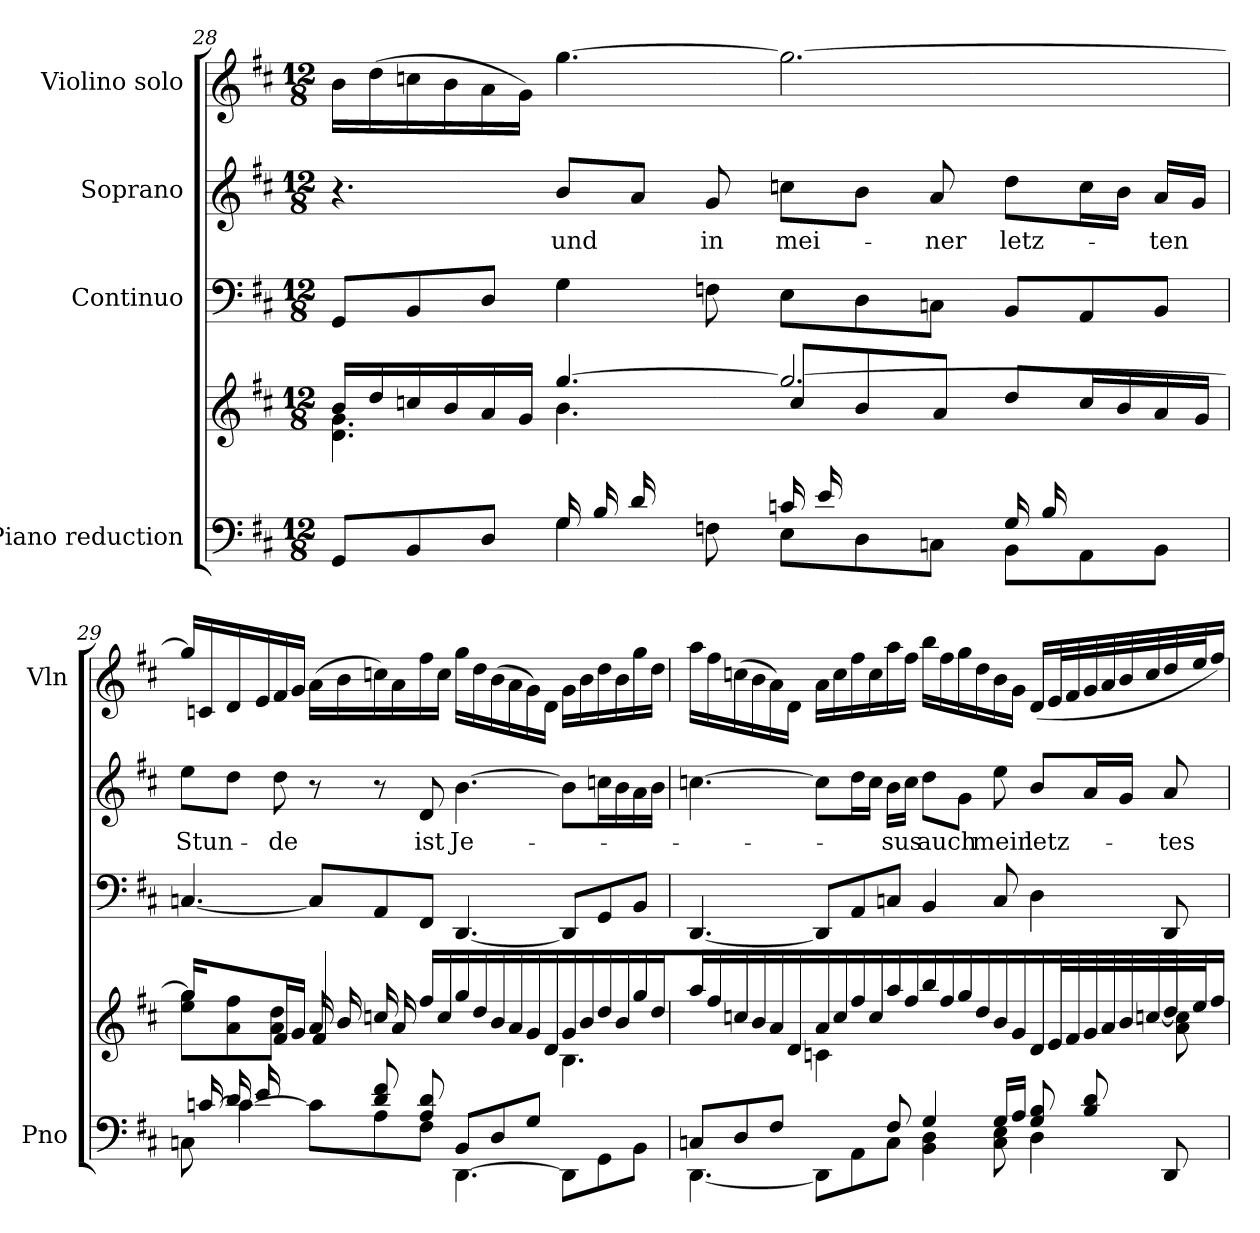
**kern	**kern	**kern	**kern	**text	**kern
*part4	*part4	*part3	*part2	*part2	*part1
*staff5	*staff4	*staff3	*staff2	*staff2	*staff1
*I"Piano reduction	*	*I"Continuo	*I"Soprano	*	*I"Violino solo
*I'Pno	*	*	*	*	*I'Vln
*clefF4	*clefG2	*clefF4	*clefG2	*	*clefG2
*k[f#c#]	*k[f#c#]	*k[f#c#]	*k[f#c#]	*	*k[f#c#]
*M12/8	*M12/8	*M12/8	*M12/8	*	*M12/8
=28	=28	=28	=28	=28	=28
*^	*^	*	*	*	*
*	*	*	*^	*	*	*	*
4.ryy	8GG/L	16b/LL	4.ryy	4.d\ 4.g\	8GG/L	4.r	.	16b\LL
.	.	16dd/	.	.	.	.	.	(>16dd\
.	8BB/	16ccn/	.	.	8BB/	.	.	16ccn\
.	.	16b/	.	.	.	.	.	16b\
.	8D/J	16a/	.	.	8D/J	.	.	16a\
.	.	16g/JJ	.	.	.	.	.	16g\JJ)
!	!	!	!	!	!	!	!LO:LY:b	!
16G/LL	4G\	[4.gg/	8.ryy	4.b\	4G\	8b/L	und	[4.gg\
16B/	.	.	.	.	.	.	.	.
16d/	.	.	.	.	.	8a/J	.	.
8.ryy	.	.	16g\	.	.	.	.	.
!	!	!	!	!	!	!	!LO:LY:b	!
.	8Fn\	.	16b\	.	8Fn\	8g/	in	.
.	.	.	16dd\JJ	.	.	.	.	.
!	!	!	!	!	!	!	!LO:LY:b	!
16cn/LL	8E\L	2.gg/_	8ryy	8cc/L	8E\L	8ccn\L	mei-	2.gg\_
16e/	.	.	.	.	.	.	.	.
4ryy	8D\	.	16g\	8b/	8D\	8b\J	.	.
.	.	.	16b\	.	.	.	.	.
!	!	!	!	!	!	!	!LO:LY:b	!
.	8Cn\J	.	16dd\	8a/J	8Cn\J	8a/	-ner	.
.	.	.	16ff#\JJ	.	.	.	.	.
!	!	!	!	!	!	!	!LO:LY:b	!
16G/LL	8BB\L	.	8ryy	8dd/L	8BB/L	8dd\L	letz-	.
16B/	.	.	.	.	.	.	.	.
4ryy	8AA\	.	16d\	16cc/L	8AA/	16cc\L	.	.
.	.	.	16f#\	16b/	.	16b\JJ	.	.
!	!	!	!	!	!	!	!LO:LY:b	!
.	8BB\J	.	16a\	16a/	8BB/J	16a/LL	-ten	.
.	.	.	16dd\JJ	16g/JJ	.	16g/JJ	.	.
!!LO:LB:g=z
=29	=29	=29	=29	=29	=29	=29	=29	=29
*	*^	*	*	*	*	*	*	*
!	!	!	!	!	!	!	!	!LO:LY:b	!
*	*	*	*	*v	*v	*	*	*	*
16ryy	2ryy	8Cn\	16gg/LL]	8ee\ 8gg\L	[4.Cn/	8ee\L	Stun-	16gg/LL]
[16cn/	.	.	8.ryy	.	.	.	.	16cn/
16d/	.	4c\_	.	8a\ 8ff#\	.	8dd\J	.	16d/
16e/	.	.	.	.	.	.	.	16e/
!	!	!	!	!	!	!	!LO:LY:b	!
1ryy	.	.	16f#/	8a\ 8dd\J	.	8dd\	-de	16f#/
.	.	.	16g/JJ	.	.	.	.	16g/JJ
.	.	8c\L]	16a/LL	8f#\L	8C/L]	8r	.	(>16a\LL
.	.	.	16b/	.	.	.	.	16b\
.	8d/ 8f#/	8A\	16ccn/	8ryy	8AA/	8r	.	16ccn\)
.	.	.	16a/	.	.	.	.	16a\
*	*	*	*v	*v	*	*	*	*
!	!	!	!	!	!	!LO:LY:b	!
.	8A/ 8d/J	8F#\J	16ff#/	8FF#/J	8d/	ist	16ff#\
.	.	.	16cc/JJ	.	.	.	16cc\JJ
!	!	!	!	!	!	!LO:LY:b	!
.	8BB/L	[4.DD\	16gg/LL	[4.DD/	[4.b\	Je-	16gg\LL
.	.	.	16dd/	.	.	.	16dd\
.	8D/	.	16b/	.	.	.	(>16b\
.	.	.	16a/	.	.	.	16a\
.	8G/J	.	16g/	.	.	.	16g\)
.	.	.	16d/JJ	.	.	.	16d\JJ
*	*	*	*^	*	*	*	*
.	4.ryy	8DD\L]	16g/LL	4.B\	8DD/L]	8b\L]	.	16g\LL
.	.	.	16b/	.	.	.	.	16b\
4ryy	.	8GG\	16dd/	.	8GG/	16ccn\L	.	16dd\
.	.	.	16b/	.	.	16b\	.	16b\
.	.	8BB\J	16gg/	.	8BB/J	16a\	.	16gg\
.	.	.	16dd/JJ	.	.	16b\JJ	.	16dd\JJ
*	*v	*v	*	*	*	*	*	*
=30	=30	=30	=30	=30	=30	=30	=30
8Cn/L	[4.DD\	16aa/LL	4.ryy	[4.DD/	[4.ccn\	.	16aa\LL
.	.	16ff#/	.	.	.	.	16ff#\
8D/	.	16ccn/	.	.	.	.	(>16ccn\
.	.	16b/	.	.	.	.	16b\
8F#/J	.	16a/	.	.	.	.	16a\)
.	.	16d/JJ	.	.	.	.	16d\JJ
4ryy	8DD\L]	16a/LL	4cn\	8DD/L]	8cc\L]	.	16a\LL
.	.	16cc/	.	.	.	.	16cc\
.	8AA\	16ff#/	.	8AA/	16dd\L	.	16ff#\
.	.	16cc/	.	.	16cc\JJ	.	16cc\
!	!	!	!	!	!	!LO:LY:b	!
8F#/	8C\J	16aa/	2.ryy	8Cn/J	16b\LL	-sus	16aa\
.	.	16ff#/JJ	.	.	16cc\JJ	.	16ff#\JJ
!	!	!	!	!	!	!LO:LY:b	!
4G/	4BB\ 4D\	16bb\LL	.	4BB/	8dd\L	auch	16bb\LL
.	.	16ff#\	.	.	.	.	16ff#\
.	.	16gg\	.	.	8g\J	.	16gg\
.	.	16dd\	.	.	.	.	16dd\
!	!	!	!	!	!	!LO:LY:b	!
16G/LL	8C\ 8E\	16b\	.	8C/	8ee\	mein	16b\
16A/JJ	.	16g\JJ	.	.	.	.	16g\JJ
!	!	!	!	!	!	!LO:LY:b	!
8G/ 8B/L	4D\	16d/LL	.	4D\	8b/L	letz-	(<16d/LL
.	.	32e/L	.	.	.	.	32e/L
.	.	32f#/	.	.	.	.	32f#/
8B/ 8d/	.	32g/	.	.	16a/L	.	32g/
.	.	32a/	.	.	.	.	32a/
.	.	32b/	.	.	16g/JJ	.	32b/
.	.	[32ccn/	.	.	.	.	32cc/
!	!	!	!	!	!	!LO:LY:b	!
8ryy	8DD/	32dd/	8a\ 8cc\]J	8DD/	8a/	-tes	32dd/
.	.	32ee/J	.	.	.	.	32ee/J
.	.	16ff#/JJ	.	.	.	.	16ff#/JJ)
*v	*v	*	*	*	*	*	*
*	*v	*v	*	*	*	*
=	=	=	=	=	=
*-	*-	*-	*-	*-	*-
